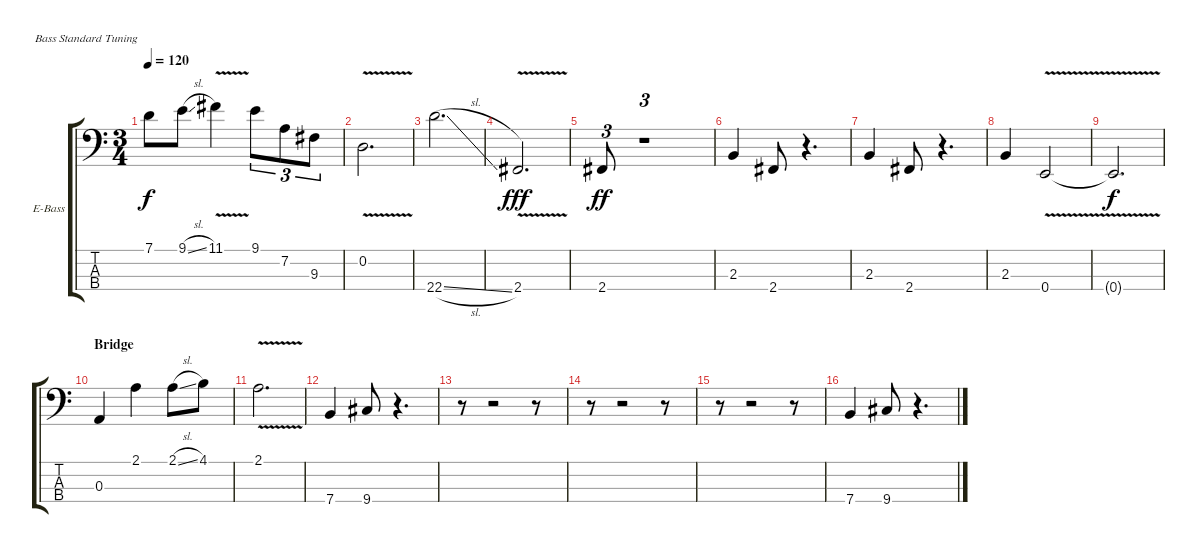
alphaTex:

\bracketExtendMode groupsimilarinstruments
\firstSystemTrackNameOrientation horizontal
\otherSystemsTrackNameOrientation horizontal
\track ("Bass" "E-Bass") {instrument electricbassfinger}
\staff {score tabs}
\tuning (G2 D2 A1 E1)
\ts (3 4)
\tempo 120
\clef f4
\ks c
7.1.8{dy f} 9.1{sl}.8 11.1{v}.4 9.1.8{tu (3 2)} 7.2.8{tu (3 2)} 9.3.8{tu (3 2)} |
0.2{v}.2{d} |
22.4{sl}.2{d} |
2.4{v}.2{d dy fff} |
2.4.8{tu (3 2) dy ff} r.1{tu (3 2)} |
2.3.4 2.4.8 r.4{d} |
2.3.4 2.4.8 r.4{d} |
2.3.4 0.4{v}.2 |
0.4{v t}.2{d dy f} |
\section ("" "Bridge")
0.3.4 2.1.4 2.1{sl}.8 4.1.8 |
2.1{v}.2{d} |
7.4.4 9.4.8 r.4{d} |
r.8 r.2 r.8 |
r.8 r.2 r.8 |
r.8 r.2 r.8 |
7.4.4 9.4.8 r.4{d}
